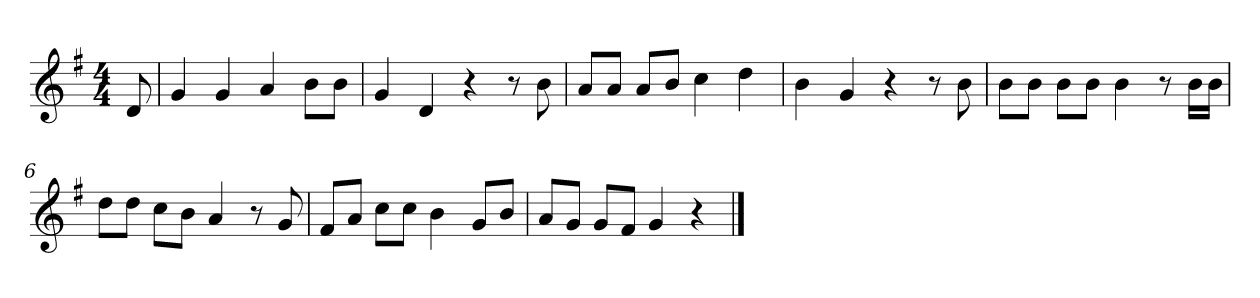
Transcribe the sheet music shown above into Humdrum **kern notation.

**kern
*part1
*staff1
*k[f#]
*M4/4
*MM120
=
8d
=1
4g
4g
4a
8bL
8bJ
=2
4g
4d
4r
8r
8b
=3
8aL
8aJ
8aL
8bJ
4cc
4dd
=4
4b
4g
4r
8r
8b
=5
8bL
8bJ
8bL
8bJ
4b
8r
16bLL
16bJJ
=6
8ddL
8ddJ
8ccL
8bJ
4a
8r
8g
=7
8f#L
8aJ
8ccL
8ccJ
4b
8gL
8bJ
=8
8aL
8gJ
8gL
8f#J
4g
4r
==
*-
